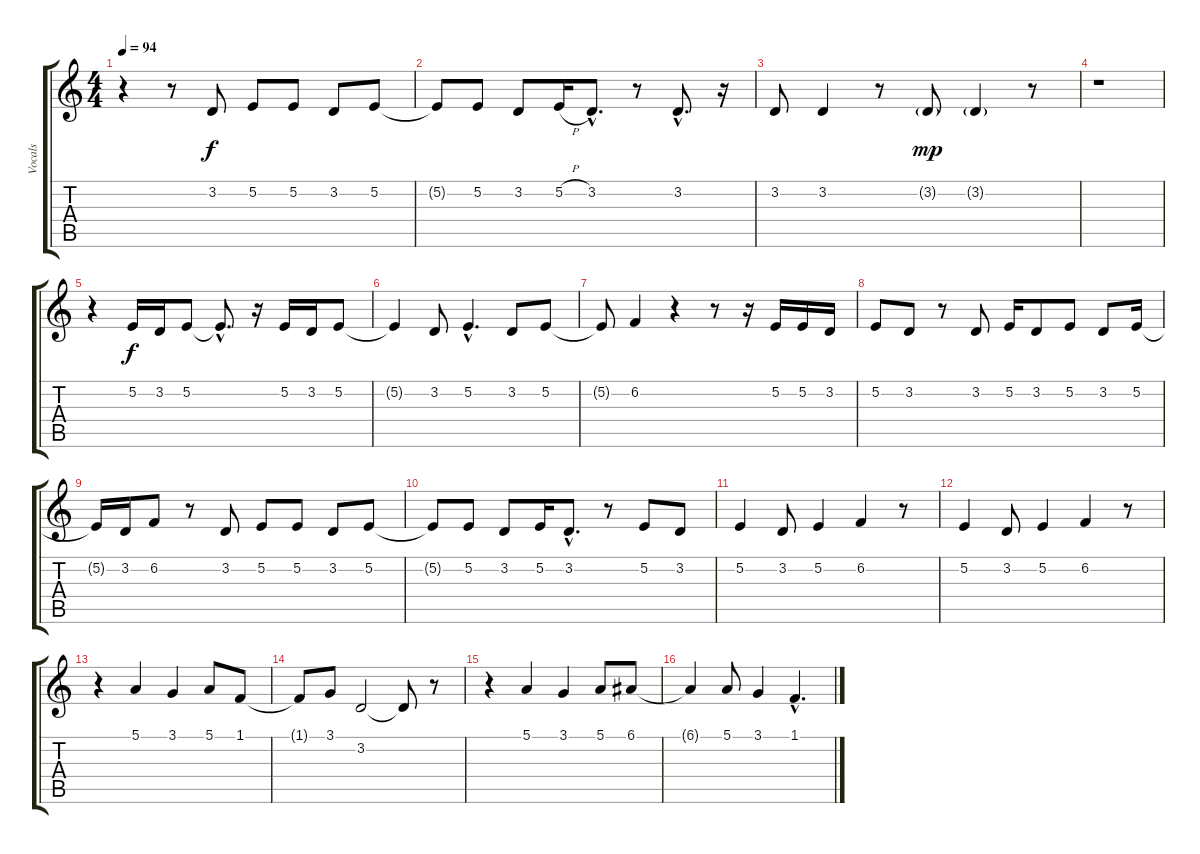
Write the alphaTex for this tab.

\track ("Vocals" "Vocals") {instrument violin}
\staff {score tabs}
\tuning (E4 B3 G3 D3 A2 D2) {hide}
\ts (4 4)
\tempo 94
\clef g2
\ks c
r.4{dy mp} r.8 3.2.8{dy f} 5.2.8 5.2.8 3.2.8 5.2.8 |
5.2{t}.8 5.2.8 3.2.8 5.2{h}.16 3.2{hac}.8{d} r.8 3.2{hac}.8{d} r.16 |
3.2.8 3.2.4 r.8 3.2{g}.8{dy mp} 3.2{g}.4 r.8 |
r.1 |
r.4 5.2.16{dy f} 3.2.16 5.2.8 5.2{hac t}.8{d} r.16 5.2.16 3.2.16 5.2.8 |
5.2{t}.4 3.2.8 5.2{hac}.4{d} 3.2.8 5.2.8 |
5.2{t}.8 6.2.4 r.4 r.8 r.16 5.2.16 5.2.16 3.2.16 |
5.2.8 3.2.8 r.8 3.2.8 5.2.16 3.2.8 5.2.8 3.2.8 5.2.16 |
5.2{t}.16 3.2.16 6.2.8 r.8 3.2.8 5.2.8 5.2.8 3.2.8 5.2.8 |
5.2{t}.8 5.2.8 3.2.8 5.2.16 3.2{hac}.8{d} r.8 5.2.8 3.2.8 |
5.2.4 3.2.8 5.2.4 6.2.4 r.8 |
5.2.4 3.2.8 5.2.4 6.2.4 r.8 |
r.4 5.1.4 3.1.4 5.1.8 1.1.8 |
1.1{t}.8 3.1.8 3.2.2 3.2{t}.8 r.8 |
r.4 5.1.4 3.1.4 5.1.8 6.1.8 |
6.1{t}.4 5.1.8 3.1.4 1.1{hac}.4{d}
